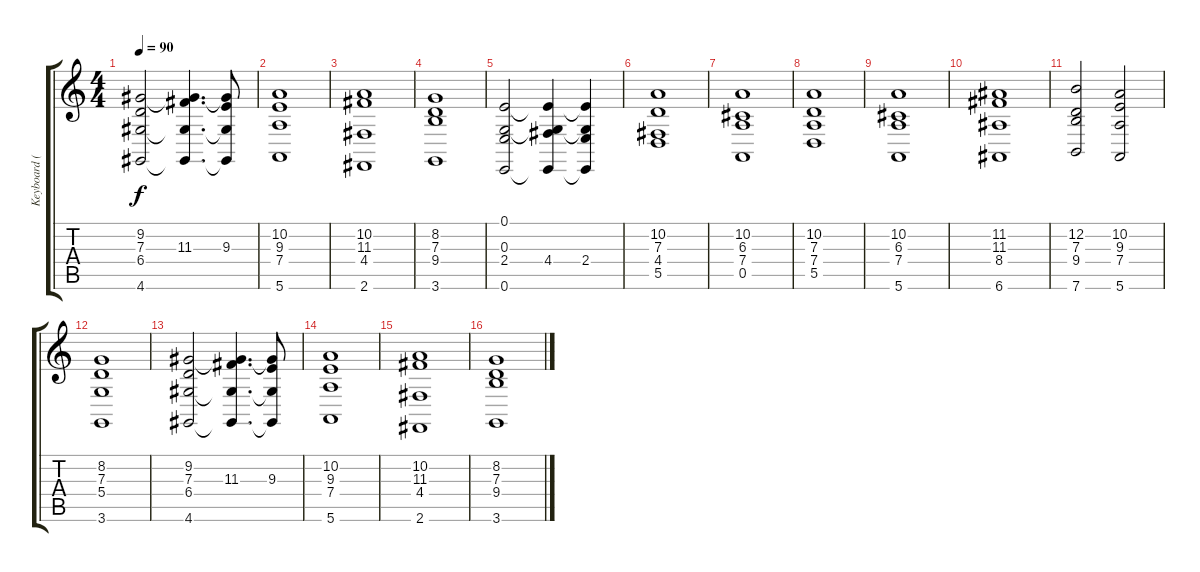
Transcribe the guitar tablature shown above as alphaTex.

\track ("Keyboard (Strings)" "Keyboard (") {instrument stringensemble1}
\staff {score tabs}
\tuning (E4 B3 G3 D3 A2 E2) {hide}
\ts (4 4)
\tempo 90
\clef g2
\ks c
(9.2 7.3 6.4 4.6).2{dy f} (9.2{t} 11.3 6.4{t} 4.6{t}).4{d} (9.2{t} 9.3 6.4{t} 4.6{t}).8 |
(10.2 9.3 7.4 5.6).1 |
(10.2 11.3 4.4 2.6).1 |
(8.2 7.3 9.4 3.6).1 |
(0.1 0.3 2.4 0.6).2 (0.1{t} 0.3{t} 4.4 0.6{t}).4 (0.1{t} 0.3{t} 2.4 0.6{t}).4 |
(10.2 7.3 4.4 5.5).1 |
(10.2 6.3 7.4 0.5).1 |
(10.2 7.3 7.4 5.5).1 |
(10.2 6.3 7.4 5.6).1 |
(11.2 11.3 8.4 6.6).1 |
(12.2 7.3 9.4 7.6).2 (10.2 9.3 7.4 5.6).2 |
(8.2 7.3 5.4 3.6).1 |
(9.2 7.3 6.4 4.6).2 (9.2{t} 11.3 6.4{t} 4.6{t}).4{d} (9.2{t} 9.3 6.4{t} 4.6{t}).8 |
(10.2 9.3 7.4 5.6).1 |
(10.2 11.3 4.4 2.6).1 |
(8.2 7.3 9.4 3.6).1
